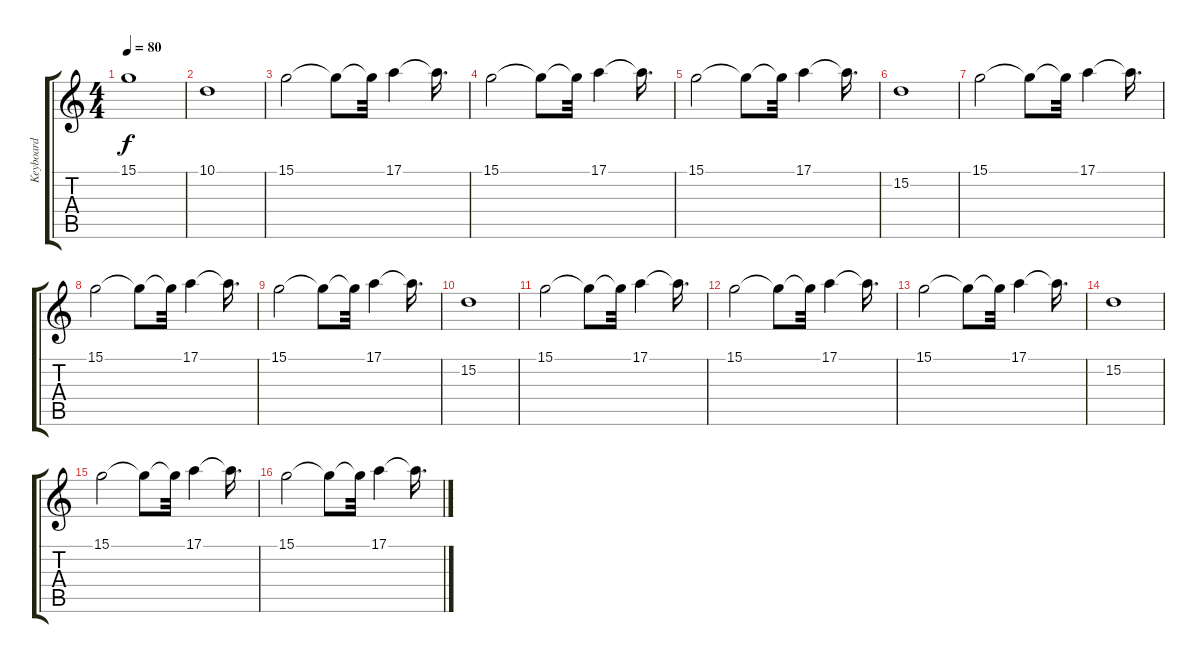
\track ("Keyboard" "Keyboard") {instrument synthvoice}
\staff {score tabs}
\tuning (E4 B3 G3 D3 A2 E2) {hide}
\ts (4 4)
\tempo 80
\clef g2
\ks c
15.1{t}.1{dy f} |
10.1.1 |
15.1.2 15.1{t}.8 15.1{t}.32 17.1.4 17.1{t}.16{d} |
15.1.2 15.1{t}.8 15.1{t}.32 17.1.4 17.1{t}.16{d} |
15.1.2 15.1{t}.8 15.1{t}.32 17.1.4 17.1{t}.16{d} |
15.2.1 |
15.1.2 15.1{t}.8 15.1{t}.32 17.1.4 17.1{t}.16{d} |
15.1.2 15.1{t}.8 15.1{t}.32 17.1.4 17.1{t}.16{d} |
15.1.2 15.1{t}.8 15.1{t}.32 17.1.4 17.1{t}.16{d} |
15.2.1 |
15.1.2 15.1{t}.8 15.1{t}.32 17.1.4 17.1{t}.16{d} |
15.1.2 15.1{t}.8 15.1{t}.32 17.1.4 17.1{t}.16{d} |
15.1.2 15.1{t}.8 15.1{t}.32 17.1.4 17.1{t}.16{d} |
15.2.1 |
15.1.2 15.1{t}.8 15.1{t}.32 17.1.4 17.1{t}.16{d} |
15.1.2 15.1{t}.8 15.1{t}.32 17.1.4 17.1{t}.16{d}
